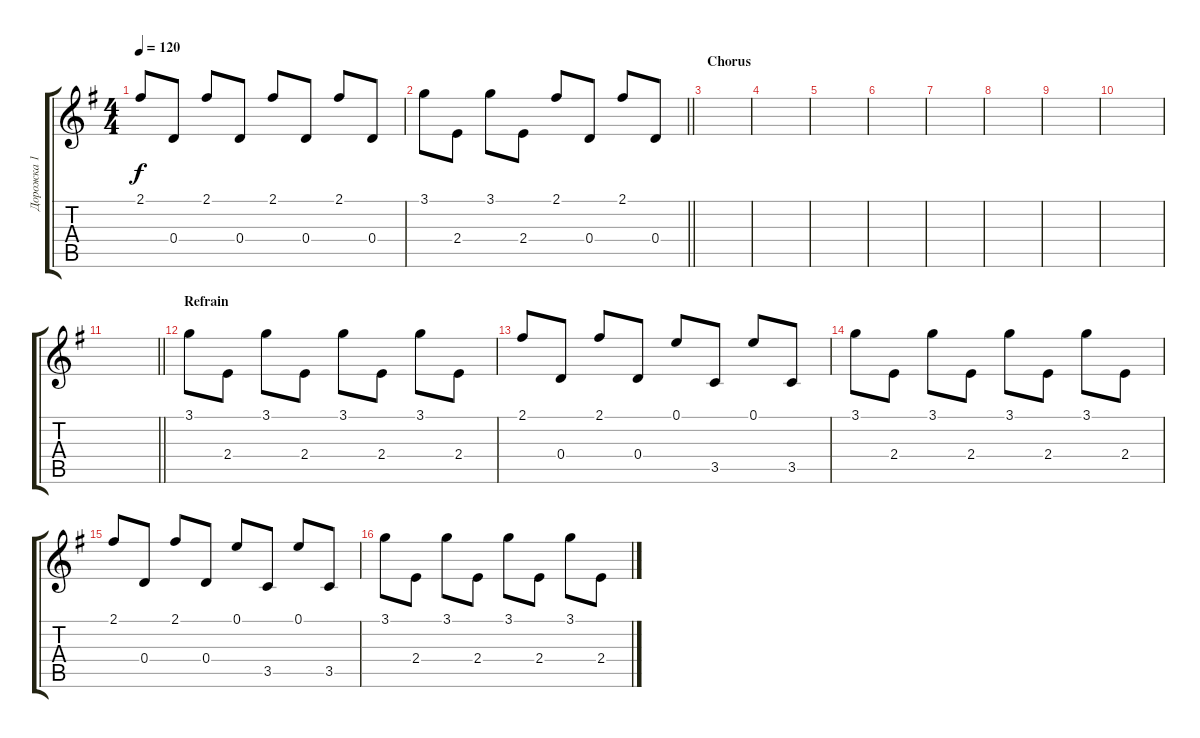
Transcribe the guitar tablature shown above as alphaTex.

\track ("Дорожка 1" "Дорожка 1") {instrument electricguitarclean}
\staff {score tabs}
\tuning (E4 B3 G3 D3 A2 E2) {hide}
\ts (4 4)
\tempo 120
\clef g2
\ks g
2.1.8{dy f} 0.4.8 2.1.8 0.4.8 2.1.8 0.4.8 2.1.8 0.4.8 |
\barLineRight lightlight
3.1.8 2.4.8 3.1.8 2.4.8 2.1.8 0.4.8 2.1.8 0.4.8 |
\section ("" "Chorus")
|
|
|
|
|
|
|
|
\barLineRight lightlight
|
\section ("" "Refrain")
3.1.8 2.4.8 3.1.8 2.4.8 3.1.8 2.4.8 3.1.8 2.4.8 |
2.1.8 0.4.8 2.1.8 0.4.8 0.1.8 3.5.8 0.1.8 3.5.8 |
3.1.8 2.4.8 3.1.8 2.4.8 3.1.8 2.4.8 3.1.8 2.4.8 |
2.1.8 0.4.8 2.1.8 0.4.8 0.1.8 3.5.8 0.1.8 3.5.8 |
3.1.8 2.4.8 3.1.8 2.4.8 3.1.8 2.4.8 3.1.8 2.4.8
